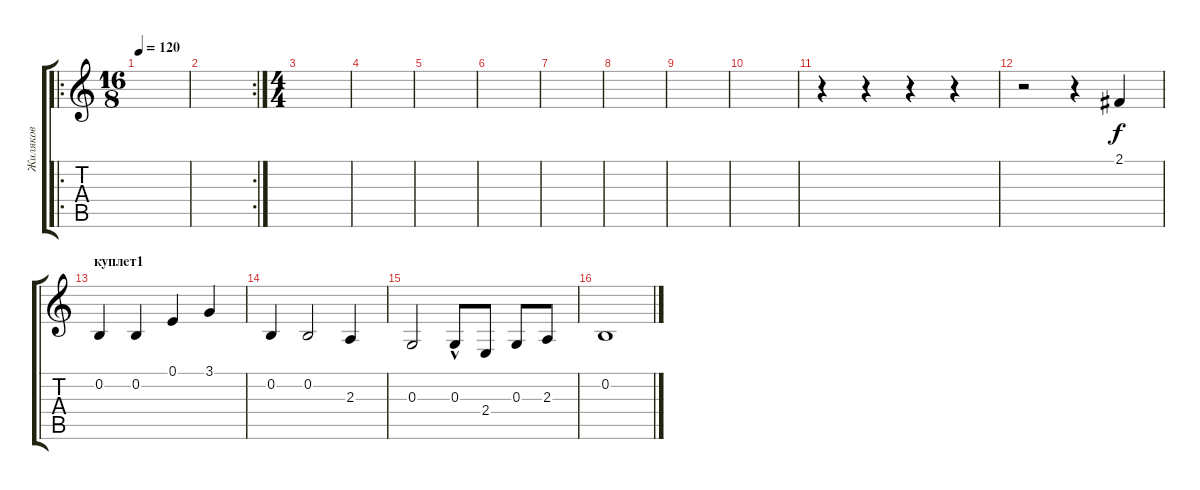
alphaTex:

\track ("Жиляков" "Жиляков") {instrument viola}
\staff {score tabs}
\tuning (E4 B3 G3 D3 A2 E2) {hide}
\ro
\ts (16 8)
\tempo 120
\clef g2
\ks c
|
\rc 2
|
\ts (4 4)
|
|
|
|
|
|
|
|
r.4 r.4 r.4 r.4 |
r.2 r.4 2.1.4 |
\section ("" "куплет1")
0.2.4 0.2.4 0.1.4 3.1.4 |
0.2.4 0.2.2 2.3.4 |
0.3.2 0.3{hac}.8 2.4.8 0.3.8 2.3.8 |
0.2.1
